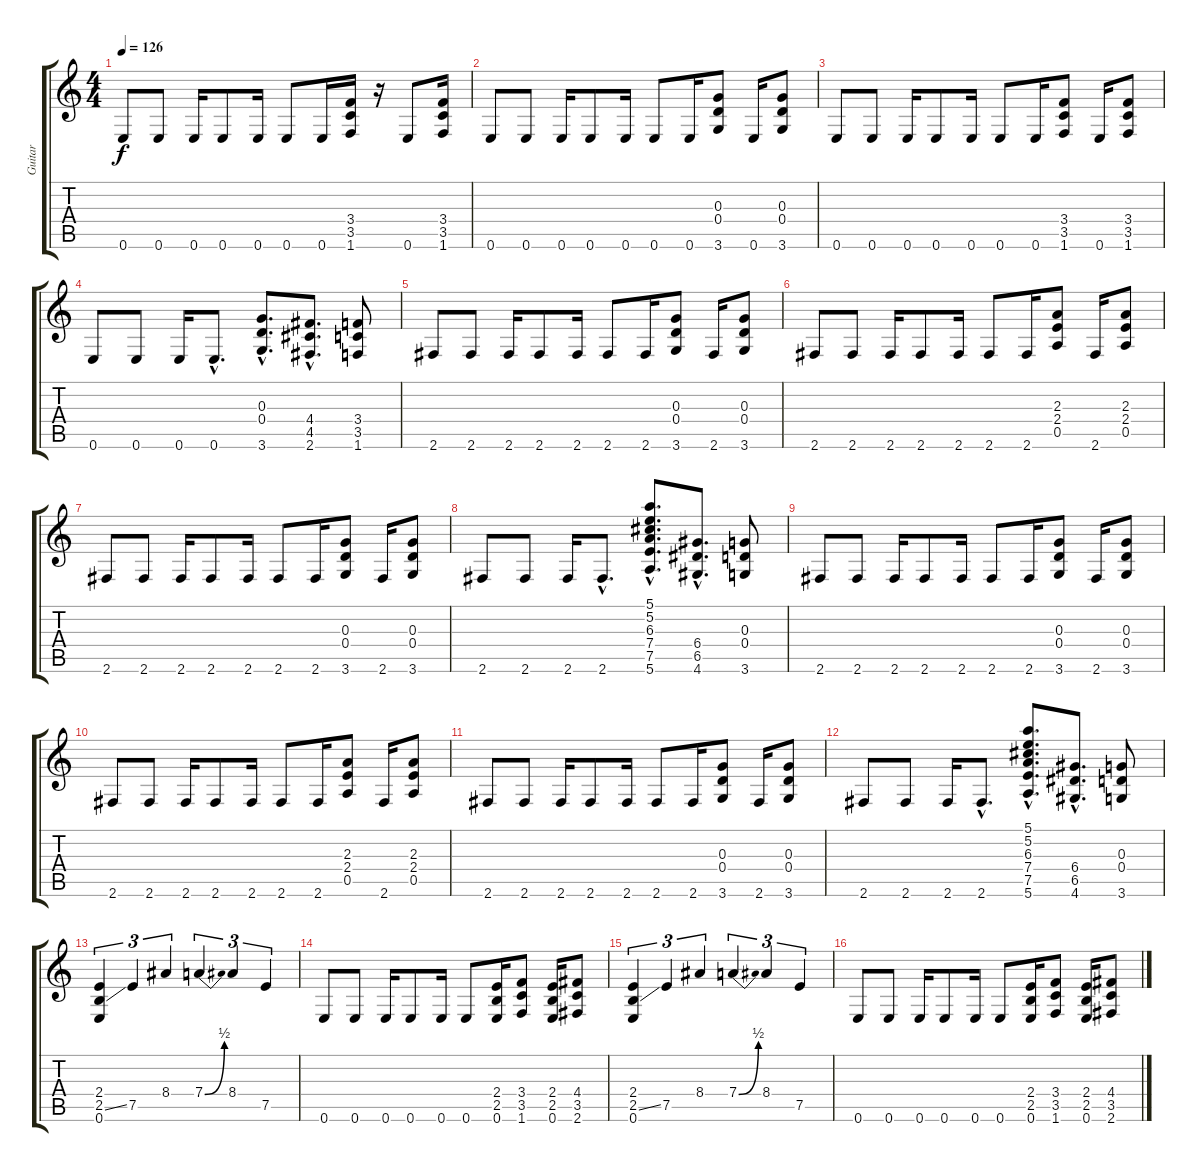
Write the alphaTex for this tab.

\track ("Guitar" "Guitar") {instrument distortionguitar}
\staff {score tabs}
\tuning (E4 B3 G3 D3 A2 E2) {hide}
\ts (4 4)
\tempo 126
\clef g2
\ks c
0.6.8{dy f} 0.6.8 0.6.16 0.6.8 0.6.16 0.6.8 0.6.16 (3.4 3.5 1.6).16 r.16 0.6.8 (3.4 3.5 1.6).16 |
0.6.8 0.6.8 0.6.16 0.6.8 0.6.16 0.6.8 0.6.16 (0.3 0.4 3.6).8 0.6.16 (0.3 0.4 3.6).8 |
0.6.8 0.6.8 0.6.16 0.6.8 0.6.16 0.6.8 0.6.16 (3.4 3.5 1.6).8 0.6.16 (3.4 3.5 1.6).8 |
0.6.8 0.6.8 0.6.16 0.6{hac}.8{d} (0.3{hac} 0.4{hac} 3.6{hac}).8{d} (4.4{hac} 4.5{hac} 2.6{hac}).8{d} (3.4 3.5 1.6).8 |
2.6.8 2.6.8 2.6.16 2.6.8 2.6.16 2.6.8 2.6.16 (0.3 0.4 3.6).8 2.6.16 (0.3 0.4 3.6).8 |
2.6.8 2.6.8 2.6.16 2.6.8 2.6.16 2.6.8 2.6.16 (2.3 2.4 0.5).8 2.6.16 (2.3 2.4 0.5).8 |
2.6.8 2.6.8 2.6.16 2.6.8 2.6.16 2.6.8 2.6.16 (0.3 0.4 3.6).8 2.6.16 (0.3 0.4 3.6).8 |
2.6.8 2.6.8 2.6.16 2.6{hac}.8{d} (5.1{hac} 5.2{hac} 6.3{hac} 7.4{hac} 7.5{hac} 5.6{hac}).8{d} (6.4{hac} 6.5{hac} 4.6{hac}).8{d} (0.3 0.4 3.6).8 |
2.6.8 2.6.8 2.6.16 2.6.8 2.6.16 2.6.8 2.6.16 (0.3 0.4 3.6).8 2.6.16 (0.3 0.4 3.6).8 |
2.6.8 2.6.8 2.6.16 2.6.8 2.6.16 2.6.8 2.6.16 (2.3 2.4 0.5).8 2.6.16 (2.3 2.4 0.5).8 |
2.6.8 2.6.8 2.6.16 2.6.8 2.6.16 2.6.8 2.6.16 (0.3 0.4 3.6).8 2.6.16 (0.3 0.4 3.6).8 |
2.6.8 2.6.8 2.6.16 2.6{hac}.8{d} (5.1{hac} 5.2{hac} 6.3{hac} 7.4{hac} 7.5{hac} 5.6{hac}).8{d} (6.4{hac} 6.5{hac} 4.6{hac}).8{d} (0.3 0.4 3.6).8 |
(2.4 2.5{ss} 0.6).4{tu (3 2)} 7.5.4{tu (3 2)} 8.4.4{tu (3 2)} 7.4{be (bend 0 0 60 2)}.4{tu (3 2)} 8.4.4{tu (3 2)} 7.5.4{tu (3 2)} |
0.6.8 0.6.8 0.6.16 0.6.8 0.6.16 0.6.8 (2.4 2.5 0.6).16 (3.4 3.5 1.6).8 (2.4 2.5 0.6).16 (4.4 3.5 2.6).8 |
(2.4 2.5{ss} 0.6).4{tu (3 2)} 7.5.4{tu (3 2)} 8.4.4{tu (3 2)} 7.4{be (bend 0 0 60 2)}.4{tu (3 2)} 8.4.4{tu (3 2)} 7.5.4{tu (3 2)} |
0.6.8 0.6.8 0.6.16 0.6.8 0.6.16 0.6.8 (2.4 2.5 0.6).16 (3.4 3.5 1.6).8 (2.4 2.5 0.6).16 (4.4 3.5 2.6).8
